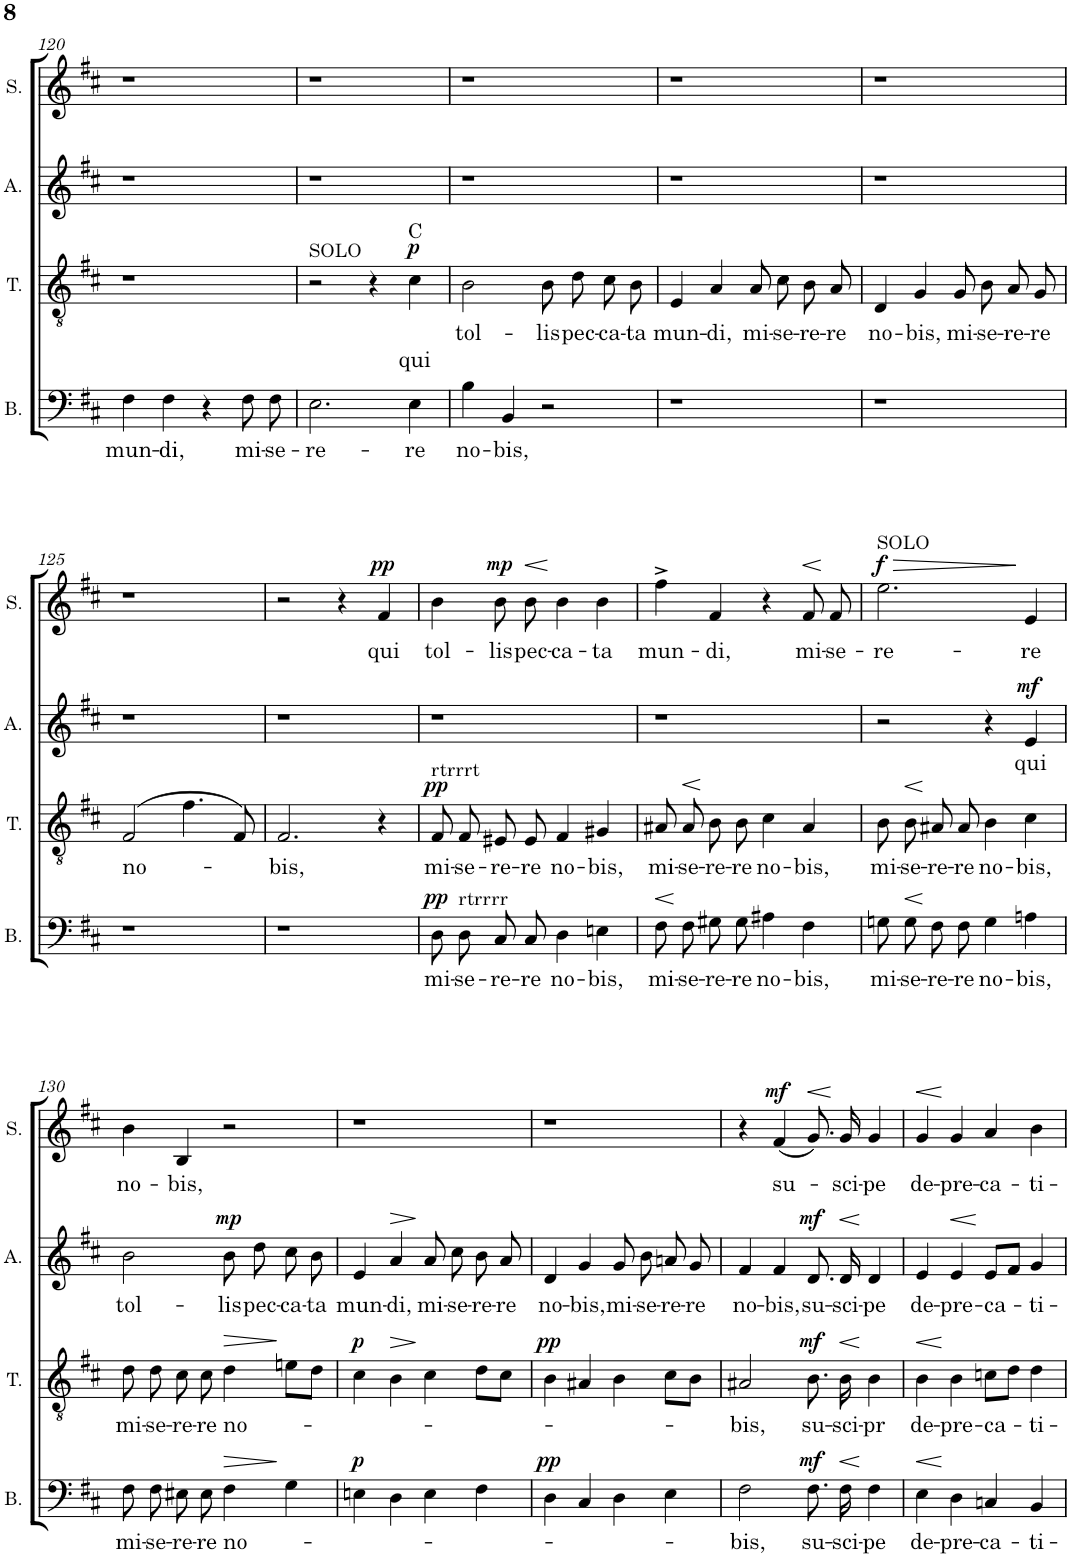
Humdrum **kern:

**kern	**text	**dynam	**kern	**text	**text	**dynam	**harte	**kern	**text	**dynam	**kern	**text	**dynam
*part4	*part4	*part4	*part3	*part3	*part3	*part3	*part3	*part2	*part2	*part2	*part1	*part1	*part1
*staff4	*staff4	*staff4	*staff3	*staff3	*staff3	*staff3	*	*staff2	*staff2	*staff2	*staff1	*staff1	*staff1
*I"Bass	*	*	*I"Tenor	*	*	*	*	*I"Alto	*	*	*I"Soprano	*	*
*I'B.	*	*	*I'T.	*	*	*	*	*I'A.	*	*	*I'S.	*	*
!!LO:PB:g=z
*clefF4	*	*	*clefGv2	*	*	*	*	*clefG2	*	*	*clefG2	*	*
*k[f#c#]	*	*	*k[f#c#]	*	*	*	*	*k[f#c#]	*	*	*k[f#c#]	*	*
*M4/4	*	*	*M4/4	*	*	*	*	*M4/4	*	*	*M4/4	*	*
*met(c)	*	*	*met(c)	*	*	*	*	*met(c)	*	*	*met(c)	*	*
=120	=120	=120	=120	=120	=120	=120	=120	=120	=120	=120	=120	=120	=120
!	!LO:LY:b	!	!	!	!	!	!	!	!	!	!	!	!
4F#\	mun-	.	1r	.	.	.	.	1r	.	.	1r	.	.
!	!LO:LY:b	!	!	!	!	!	!	!	!	!	!	!	!
4F#\	-di,	.	.	.	.	.	.	.	.	.	.	.	.
4r	.	.	.	.	.	.	.	.	.	.	.	.	.
!	!LO:LY:b	!	!	!	!	!	!	!	!	!	!	!	!
8F#\L	mi-	.	.	.	.	.	.	.	.	.	.	.	.
!	!LO:LY:b	!	!	!	!	!	!	!	!	!	!	!	!
8F#\J	-se-	.	.	.	.	.	.	.	.	.	.	.	.
=121	=121	=121	=121	=121	=121	=121	=121	=121	=121	=121	=121	=121	=121
!	!	!	!LO:TX:a:t=SOLO	!	!	!	!	!	!	!	!	!	!
!	!LO:LY:b	!	!	!	!	!	!	!	!	!	!	!	!
2.E\	-re-	.	2r	.	.	.	.	1r	.	.	1r	.	.
.	.	.	4r	.	.	.	.	.	.	.	.	.	.
!	!LO:LY:b	!	!	!	!LO:LY:b	!LO:DY:a	!	!	!	!	!	!	!
4E\	-re	.	4c#\	.	qui	p	C:maj	.	.	.	.	.	.
=122	=122	=122	=122	=122	=122	=122	=122	=122	=122	=122	=122	=122	=122
!	!LO:LY:b	!	!	!LO:LY:b	!	!	!	!	!	!	!	!	!
4B\	no-	.	2B\	tol-	.	.	.	1r	.	.	1r	.	.
!	!LO:LY:b	!	!	!	!	!	!	!	!	!	!	!	!
4BB/	-bis,	.	.	.	.	.	.	.	.	.	.	.	.
!	!	!	!	!LO:LY:b	!	!	!	!	!	!	!	!	!
2r	.	.	8B\	-lis	.	.	.	.	.	.	.	.	.
!	!	!	!	!LO:LY:b	!	!	!	!	!	!	!	!	!
.	.	.	8d\	pec-	.	.	.	.	.	.	.	.	.
!	!	!	!	!LO:LY:b	!	!	!	!	!	!	!	!	!
.	.	.	8c#\	-ca-	.	.	.	.	.	.	.	.	.
!	!	!	!	!LO:LY:b	!	!	!	!	!	!	!	!	!
.	.	.	8B\	-ta	.	.	.	.	.	.	.	.	.
=123	=123	=123	=123	=123	=123	=123	=123	=123	=123	=123	=123	=123	=123
!	!	!	!	!LO:LY:b	!	!	!	!	!	!	!	!	!
1r	.	.	4E/	mun-	.	.	.	1r	.	.	1r	.	.
!	!	!	!	!LO:LY:b	!	!	!	!	!	!	!	!	!
.	.	.	4A/	-di,	.	.	.	.	.	.	.	.	.
!	!	!	!	!LO:LY:b	!	!	!	!	!	!	!	!	!
.	.	.	8A/	mi-	.	.	.	.	.	.	.	.	.
!	!	!	!	!LO:LY:b	!	!	!	!	!	!	!	!	!
.	.	.	8c#\	-se-	.	.	.	.	.	.	.	.	.
!	!	!	!	!LO:LY:b	!	!	!	!	!	!	!	!	!
.	.	.	8B\	-re-	.	.	.	.	.	.	.	.	.
!	!	!	!	!LO:LY:b	!	!	!	!	!	!	!	!	!
.	.	.	8A/	-re	.	.	.	.	.	.	.	.	.
=124	=124	=124	=124	=124	=124	=124	=124	=124	=124	=124	=124	=124	=124
!	!	!	!	!LO:LY:b	!	!	!	!	!	!	!	!	!
1r	.	.	4D/	no-	.	.	.	1r	.	.	1r	.	.
!	!	!	!	!LO:LY:b	!	!	!	!	!	!	!	!	!
.	.	.	4G/	-bis,	.	.	.	.	.	.	.	.	.
!	!	!	!	!LO:LY:b	!	!	!	!	!	!	!	!	!
.	.	.	8G/	mi-	.	.	.	.	.	.	.	.	.
!	!	!	!	!LO:LY:b	!	!	!	!	!	!	!	!	!
.	.	.	8B\	-se-	.	.	.	.	.	.	.	.	.
!	!	!	!	!LO:LY:b	!	!	!	!	!	!	!	!	!
.	.	.	8A/	-re-	.	.	.	.	.	.	.	.	.
!	!	!	!	!LO:LY:b	!	!	!	!	!	!	!	!	!
.	.	.	8G/	-re	.	.	.	.	.	.	.	.	.
!!LO:LB:g=z
=125	=125	=125	=125	=125	=125	=125	=125	=125	=125	=125	=125	=125	=125
!	!	!	!	!LO:LY:b	!	!	!	!	!	!	!	!	!
1r	.	.	(2F#/	no-	.	.	.	1r	.	.	1r	.	.
.	.	.	4.f#\	.	.	.	.	.	.	.	.	.	.
.	.	.	8F#/)	.	.	.	.	.	.	.	.	.	.
=126	=126	=126	=126	=126	=126	=126	=126	=126	=126	=126	=126	=126	=126
!	!	!	!	!LO:LY:b	!	!	!	!	!	!	!	!	!
1r	.	.	2.F#/	-bis,	.	.	.	1r	.	.	2r	.	.
.	.	.	.	.	.	.	.	.	.	.	4r	.	.
!	!	!	!	!	!	!	!	!	!	!	!	!LO:LY:b	!LO:DY:a
.	.	.	4r	.	.	.	.	.	.	.	4f#/	qui	pp
=127	=127	=127	=127	=127	=127	=127	=127	=127	=127	=127	=127	=127	=127
!	!	!	!LO:TX:a:t=rtrrrt	!	!	!	!	!	!	!	!	!	!
!	!LO:LY:b	!LO:DY:a	!	!LO:LY:b	!	!LO:DY:a	!	!	!	!	!	!LO:LY:b	!
8D\L	mi-	pp	8F#/	mi-	.	pp	.	1r	.	.	4b\	tol-	.
!LO:TX:a:t=rtrrrr	!	!	!	!	!	!	!	!	!	!	!	!	!
!	!LO:LY:b	!	!	!LO:LY:b	!	!	!	!	!	!	!	!	!
8D\J	-se-	.	8F#/	-se-	.	.	.	.	.	.	.	.	.
!	!LO:LY:b	!	!	!LO:LY:b	!	!	!	!	!	!	!	!LO:LY:b	!LO:DY:a
8C#/L	-re-	.	8E#X/	-re-	.	.	.	.	.	.	8b\L	-lis	mp
!	!LO:LY:b	!	!	!LO:LY:b	!	!	!	!	!	!	!	!LO:LY:b	!LO:HP:b
8C#/J	-re	.	8E#/	-re	.	.	.	.	.	.	8b\J	pec-	<
!	!LO:LY:b	!	!	!LO:LY:b	!	!	!	!	!	!	!	!LO:LY:b	!
4D\	no-	.	4F#/	no-	.	.	.	.	.	.	4b\	-ca-	[
!	!LO:LY:b	!	!	!LO:LY:b	!	!	!	!	!	!	!	!LO:LY:b	!
4En\	-bis,	.	4G#X/	-bis,	.	.	.	.	.	.	4b\	-ta	.
=128	=128	=128	=128	=128	=128	=128	=128	=128	=128	=128	=128	=128	=128
!	!LO:LY:b	!LO:HP:b	!	!LO:LY:b	!	!	!	!	!	!	!	!LO:LY:b	!
8F#\L	mi-	<	8A#X/	mi-	.	.	.	1r	.	.	4ff#^\	mun-	.
!	!LO:LY:b	!	!	!LO:LY:b	!	!LO:HP:b	!	!	!	!	!	!	!
8F#\J	-se-	[	8A#/	-se-	.	<	.	.	.	.	.	.	.
!	!LO:LY:b	!	!	!LO:LY:b	!	!	!	!	!	!	!	!LO:LY:b	!
8G#X\L	-re-	.	8B\	-re-	.	[	.	.	.	.	4f#/	-di,	.
!	!LO:LY:b	!	!	!LO:LY:b	!	!	!	!	!	!	!	!	!
8G#\J	-re	.	8B\	-re	.	.	.	.	.	.	.	.	.
!	!LO:LY:b	!	!	!LO:LY:b	!	!	!	!	!	!	!	!	!
4A#X\	no-	.	4c#\	no-	.	.	.	.	.	.	4r	.	.
!	!LO:LY:b	!	!	!LO:LY:b	!	!	!	!	!	!	!	!LO:LY:b	!LO:HP:b
4F#\	-bis,	.	4A#/	-bis,	.	.	.	.	.	.	8f#/L	mi-	<
!	!	!	!	!	!	!	!	!	!	!	!	!LO:LY:b	!
.	.	.	.	.	.	.	.	.	.	.	8f#/J	-se-	[
=129	=129	=129	=129	=129	=129	=129	=129	=129	=129	=129	=129	=129	=129
!	!	!	!	!	!	!	!	!	!	!	!LO:TX:a:t=SOLO	!	!
!	!LO:LY:b	!	!	!LO:LY:b	!	!	!	!	!	!	!	!LO:LY:b	!LO:HP:b
!	!	!	!	!	!	!	!	!	!	!	!	!	!LO:DY:n=1:a
8Gn\L	mi-	.	8B\	mi-	.	.	.	2r	.	.	2.ee\	-re-	> f
!	!LO:LY:b	!LO:HP:b	!	!LO:LY:b	!	!LO:HP:b	!	!	!	!	!	!	!
8G\J	-se-	<	8B\	-se-	.	<	.	.	.	.	.	.	.
!	!LO:LY:b	!	!	!LO:LY:b	!	!	!	!	!	!	!	!	!
8F#\L	-re-	[	8A#X/	-re-	.	[	.	.	.	.	.	.	.
!	!LO:LY:b	!	!	!LO:LY:b	!	!	!	!	!	!	!	!	!
8F#\J	-re	.	8A#/	-re	.	.	.	.	.	.	.	.	.
!	!LO:LY:b	!	!	!LO:LY:b	!	!	!	!	!	!	!	!	!
4G\	no-	.	4B\	no-	.	.	.	4r	.	.	.	.	.
!	!LO:LY:b	!	!	!LO:LY:b	!	!	!	!	!LO:LY:b	!LO:DY:a	!	!LO:LY:b	!
4An\	-bis,	.	4c#\	-bis,	.	.	.	4e/	qui	mf	4e/	-re	]
!!LO:LB:g=z
=130	=130	=130	=130	=130	=130	=130	=130	=130	=130	=130	=130	=130	=130
!	!LO:LY:b	!	!	!LO:LY:b	!	!	!	!	!LO:LY:b	!	!	!LO:LY:b	!
8F#\L	mi-	.	8d\	mi-	.	.	.	2b\	tol-	.	4b\	no-	.
!	!LO:LY:b	!	!	!LO:LY:b	!	!	!	!	!	!	!	!	!
8F#\J	-se-	.	8d\	-se-	.	.	.	.	.	.	.	.	.
!	!LO:LY:b	!	!	!LO:LY:b	!	!	!	!	!	!	!	!LO:LY:b	!
8E#X\L	-re-	.	8c#\	-re-	.	.	.	.	.	.	4B/	-bis,	.
!	!LO:LY:b	!	!	!LO:LY:b	!	!	!	!	!	!	!	!	!
8E#\J	-re	.	8c#\	-re	.	.	.	.	.	.	.	.	.
!	!LO:LY:b	!LO:HP:b	!	!LO:LY:b	!	!LO:HP:b	!	!	!LO:LY:b	!LO:DY:a	!	!	!
4F#\	no-	>	4d\	no-	.	>	.	8b\	-lis	mp	2r	.	.
!	!	!	!	!	!	!	!	!	!LO:LY:b	!	!	!	!
.	.	.	.	.	.	.	.	8dd\	pec-	.	.	.	.
!	!	!	!	!	!	!	!	!	!LO:LY:b	!	!	!	!
4G\	.	]	8en\L	.	.	]	.	8cc#\	-ca-	.	.	.	.
!	!	!	!	!	!	!	!	!	!LO:LY:b	!	!	!	!
.	.	.	8d\J	.	.	.	.	8b\	-ta	.	.	.	.
=131	=131	=131	=131	=131	=131	=131	=131	=131	=131	=131	=131	=131	=131
!	!	!LO:DY:a	!	!	!	!LO:DY:a	!	!	!LO:LY:b	!	!	!	!
4En\	.	p	4c#\	.	.	p	.	4e/	mun-	.	1r	.	.
!	!	!	!	!	!	!LO:HP:b	!	!	!LO:LY:b	!LO:HP:b	!	!	!
4D\	.	.	4B\	.	.	>	.	4a/	-di,	>	.	.	.
!	!	!	!	!	!	!	!	!	!LO:LY:b	!	!	!	!
4E\	.	.	4c#\	.	.	]	.	8a/	mi-	]	.	.	.
!	!	!	!	!	!	!	!	!	!LO:LY:b	!	!	!	!
.	.	.	.	.	.	.	.	8cc#\	-se-	.	.	.	.
!	!	!	!	!	!	!	!	!	!LO:LY:b	!	!	!	!
4F#\	.	.	8d\L	.	.	.	.	8b\	-re-	.	.	.	.
!	!	!	!	!	!	!	!	!	!LO:LY:b	!	!	!	!
.	.	.	8c#\J	.	.	.	.	8a/	-re	.	.	.	.
=132	=132	=132	=132	=132	=132	=132	=132	=132	=132	=132	=132	=132	=132
!	!	!LO:DY:a	!	!	!	!LO:DY:a	!	!	!LO:LY:b	!	!	!	!
4D\	.	pp	4B\	.	.	pp	.	4d/	no-	.	1r	.	.
!	!	!	!	!	!	!	!	!	!LO:LY:b	!	!	!	!
4C#/	.	.	4A#X/	.	.	.	.	4g/	-bis,	.	.	.	.
!	!	!	!	!	!	!	!	!	!LO:LY:b	!	!	!	!
4D\	.	.	4B\	.	.	.	.	8g/	mi-	.	.	.	.
!	!	!	!	!	!	!	!	!	!LO:LY:b	!	!	!	!
.	.	.	.	.	.	.	.	8b\	-se-	.	.	.	.
!	!	!	!	!	!	!	!	!	!LO:LY:b	!	!	!	!
4E\	.	.	8c#\L	.	.	.	.	8an/	-re-	.	.	.	.
!	!	!	!	!	!	!	!	!	!LO:LY:b	!	!	!	!
.	.	.	8B\J	.	.	.	.	8g/	-re	.	.	.	.
=133	=133	=133	=133	=133	=133	=133	=133	=133	=133	=133	=133	=133	=133
!	!LO:LY:b	!	!	!LO:LY:b	!	!	!	!	!LO:LY:b	!	!	!	!
2F#\	-bis,	.	2A#X/	-bis,	.	.	.	4f#/	no-	.	4r	.	.
!	!	!	!	!	!	!	!	!	!LO:LY:b	!	!	!LO:LY:b	!LO:DY:a
.	.	.	.	.	.	.	.	4f#/	-bis,	.	(4f#/	su-	mf
!	!LO:LY:b	!LO:DY:a	!	!LO:LY:b	!	!LO:DY:a	!	!	!LO:LY:b	!LO:DY:a	!	!	!LO:HP:b
8.F#\L	su-	mf	8.B\	su-	.	mf	.	8.d/	su-	mf	8.g/L)	.	<
!	!LO:LY:b	!LO:HP:b	!	!LO:LY:b	!	!LO:HP:b	!	!	!LO:LY:b	!LO:HP:b	!	!LO:LY:b	!
16F#\Jk	-sci-	<	16B\	-sci-	.	<	.	16d/	-sci-	<	16g/Jk	-sci-	[
!	!LO:LY:b	!	!	!LO:LY:b	!	!	!	!	!LO:LY:b	!	!	!LO:LY:b	!
4F#\	-pe	[	4B\	-pr	.	[	.	4d/	-pe	[	4g/	-pe	.
=134	=134	=134	=134	=134	=134	=134	=134	=134	=134	=134	=134	=134	=134
!	!LO:LY:b	!LO:HP:b	!	!LO:LY:b	!	!LO:HP:b	!	!	!LO:LY:b	!	!	!LO:LY:b	!LO:HP:b
4E\	de-	<	4B\	de-	.	<	.	4e/	de-	.	4g/	de-	<
!	!LO:LY:b	!	!	!LO:LY:b	!	!	!	!	!LO:LY:b	!LO:HP:b	!	!LO:LY:b	!
4D\	-pre-	[	4B\	-pre-	.	[	.	4e/	-pre-	<	4g/	-pre-	[
!	!LO:LY:b	!	!	!LO:LY:b	!	!	!	!	!LO:LY:b	!	!	!LO:LY:b	!
4Cn/	-ca-	.	8cn\L	-ca-	.	.	.	8e/L	-ca-	[	4a/	-ca-	.
.	.	.	8d\J	.	.	.	.	8f#/J	.	.	.	.	.
!	!LO:LY:b	!	!	!LO:LY:b	!	!	!	!	!LO:LY:b	!	!	!LO:LY:b	!
4BB/	-ti-	.	4d\	-ti-	.	.	.	4g/	-ti-	.	4b\	-ti-	.
=	=	=	=	=	=	=	=	=	=	=	=	=	=
*-	*-	*-	*-	*-	*-	*-	*-	*-	*-	*-	*-	*-	*-
